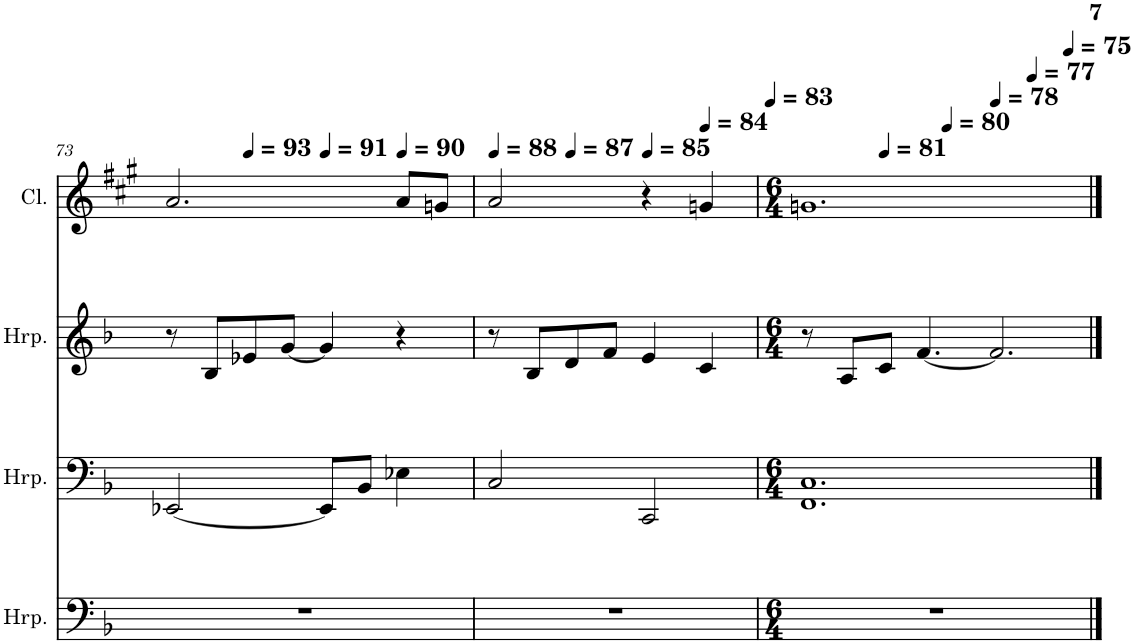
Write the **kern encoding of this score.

**kern	**kern	**kern	**kern
*part4	*part3	*part2	*part1
*staff4	*staff3	*staff2	*staff1
*I"Harp	*I"Harp	*I"Harp	*I"Clarinet
*I'Hrp.	*I'Hrp.	*I'Hrp.	*I'Cl.
!!LO:PB:g=z
*clefF4	*clefF4	*clefG2	*clefG2
*	*	*	*Trd1c2
*k[b-]	*k[b-]	*k[b-]	*k[f#c#g#]
*M4/4	*M4/4	*M4/4	*M4/4
=73	=73	=73	=73
*	*	*	*^
*	*	*	*	*^
1r	[2EE-X/	8r	2.a/	4ryy	2ryy
.	.	8B-/L	.	.	.
*	*	*	*MM93	*	*
.	.	8e-X/	.	2.ryy	.
.	.	[8g/J	.	.	.
*	*	*	*MM91	*	*
.	8EE-/L]	4g/]	.	.	2ryy
.	8BB-/J	.	.	.	.
*	*	*	*MM90	*	*
.	4E-X\	4r	8a/L	.	.
.	.	.	8gn/J	.	.
*	*	*	*v	*v	*v
=74	=74	=74	=74
*	*	*	*MM88
*	*	*	*^
1r	2C/	8r	2a/	4ryy
.	.	8B-/L	.	.
*	*	*	*MM87	*
.	.	8d/	.	2.ryy
.	.	8f/J	.	.
*	*	*	*MM85	*
.	2CC/	4e/	4r	.
*	*	*	*MM84	*
.	.	4c/	4gn/	.
*	*	*	*v	*v
=75	=75	=75	=75
*M6/4	*M6/4	*M6/4	*M6/4
*	*	*	*MM83
*	*	*	*^
*	*	*	*	*^
*	*	*	*	*	*^
*	*	*	*	*	*	*^
1.r	1.FF 1.C	8r	1.gn	4ryy	2ryy	2.ryy	1ryy
.	.	8A/L	.	.	.	.	.
*	*	*	*MM81	*	*	*	*
.	.	8c/J	.	1ryy	.	.	.
.	.	[4.f/	.	.	.	.	.
*	*	*	*MM80	*	*	*	*
.	.	.	.	.	1ryy	.	.
*	*	*	*MM78	*	*	*	*
.	.	2.f/]	.	.	.	2.ryy	.
*	*	*	*MM77	*	*	*	*
.	.	.	.	.	.	.	2ryy
*	*	*	*MM75	*	*	*	*
.	.	.	.	4ryy	.	.	.
*	*	*	*v	*v	*v	*v	*v
==	==	==	==
*-	*-	*-	*-
